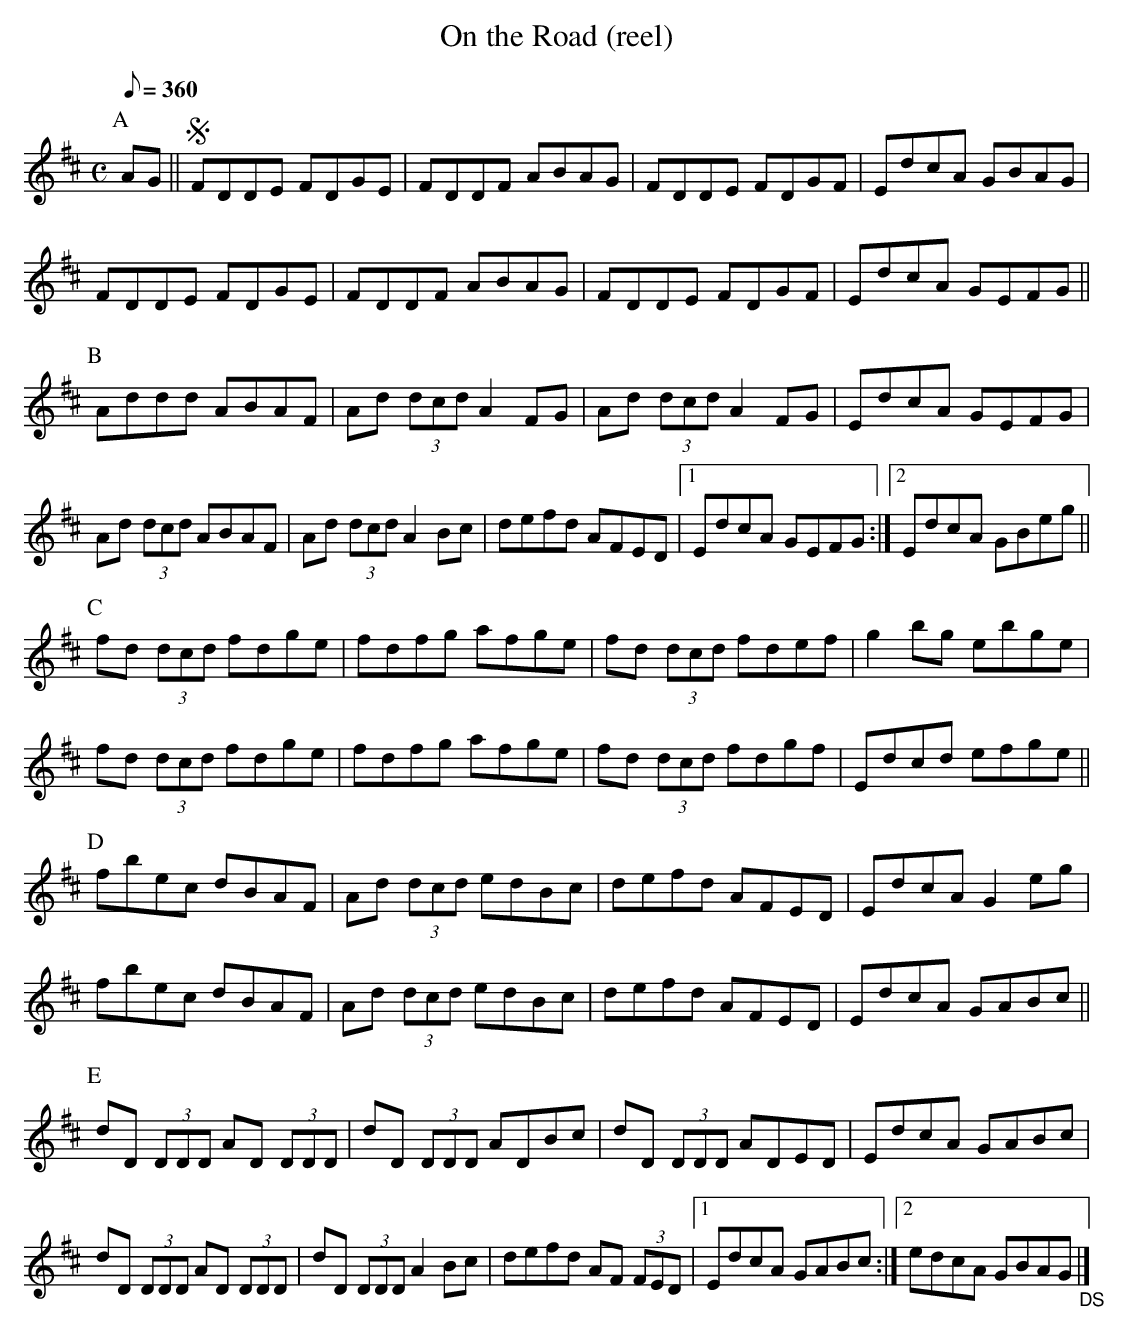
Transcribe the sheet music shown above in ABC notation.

X:1
T:On the Road (reel) % nf<bb
L:1/8
M:C
Q:360
K:D major
P:A
AG||!segno! FDDE FDGE|FDDF ABAG|FDDE FDGF|EdcA GBAG|
FDDE FDGE|FDDF ABAG|FDDE FDGF|EdcA GEFG||
P:B
Addd ABAF|Ad (3dcd A2FG|Ad (3dcd A2FG|EdcA GEFG|
Ad (3dcd ABAF|Ad (3dcd A2Bc|defd AFED|1 EdcA GEFG:|2 EdcA GBeg||
P:C
fd (3dcd fdge|fdfg afge|fd (3dcd fdef|g2bg ebge|
fd (3dcd fdge|fdfg afge|fd (3dcd fdgf|Edcd efge||
P:D
fbec dBAF|Ad (3dcd edBc|defd AFED|EdcA G2eg|
fbec dBAF|Ad (3dcd edBc|defd AFED|EdcA GABc||
P:E
dD (3DDD AD (3DDD|dD (3DDD ADBc|dD (3DDD ADED|EdcA GABc|
dD (3DDD AD (3DDD|dD (3DDD A2Bc|defd AF (3FED|1 EdcA GABc:|\
[2 edcA GBAG "_DS"|]
